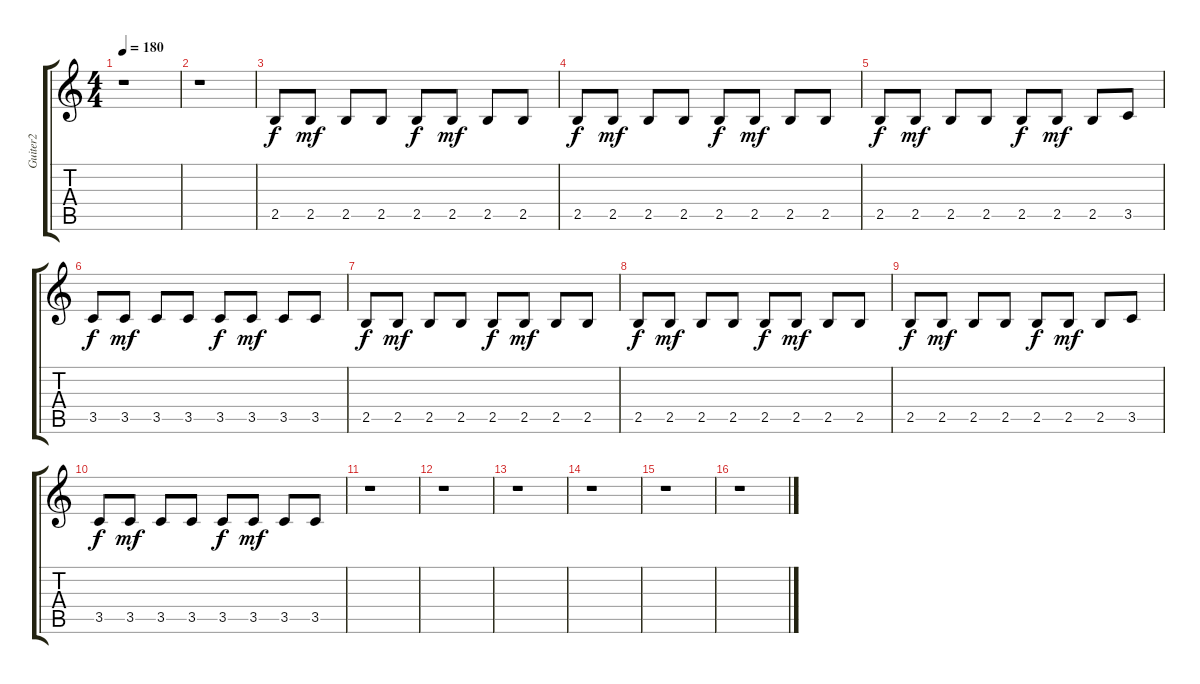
\track ("Guiter2" "Guiter2") {instrument distortionguitar}
\staff {score tabs}
\tuning (E4 B3 G3 D3 A2 E2) {hide}
\ts (4 4)
\tempo 180
\clef g2
\ks c
r.1{dy f} |
r.1 |
2.5.8 2.5.8{dy mf} 2.5.8 2.5.8 2.5.8{dy f} 2.5.8{dy mf} 2.5.8 2.5.8 |
2.5.8{dy f} 2.5.8{dy mf} 2.5.8 2.5.8 2.5.8{dy f} 2.5.8{dy mf} 2.5.8 2.5.8 |
2.5.8{dy f} 2.5.8{dy mf} 2.5.8 2.5.8 2.5.8{dy f} 2.5.8{dy mf} 2.5.8 3.5.8 |
3.5.8{dy f} 3.5.8{dy mf} 3.5.8 3.5.8 3.5.8{dy f} 3.5.8{dy mf} 3.5.8 3.5.8 |
2.5.8{dy f} 2.5.8{dy mf} 2.5.8 2.5.8 2.5.8{dy f} 2.5.8{dy mf} 2.5.8 2.5.8 |
2.5.8{dy f} 2.5.8{dy mf} 2.5.8 2.5.8 2.5.8{dy f} 2.5.8{dy mf} 2.5.8 2.5.8 |
2.5.8{dy f} 2.5.8{dy mf} 2.5.8 2.5.8 2.5.8{dy f} 2.5.8{dy mf} 2.5.8 3.5.8 |
3.5.8{dy f} 3.5.8{dy mf} 3.5.8 3.5.8 3.5.8{dy f} 3.5.8{dy mf} 3.5.8 3.5.8 |
r.1 |
r.1 |
r.1 |
r.1 |
r.1 |
r.1
